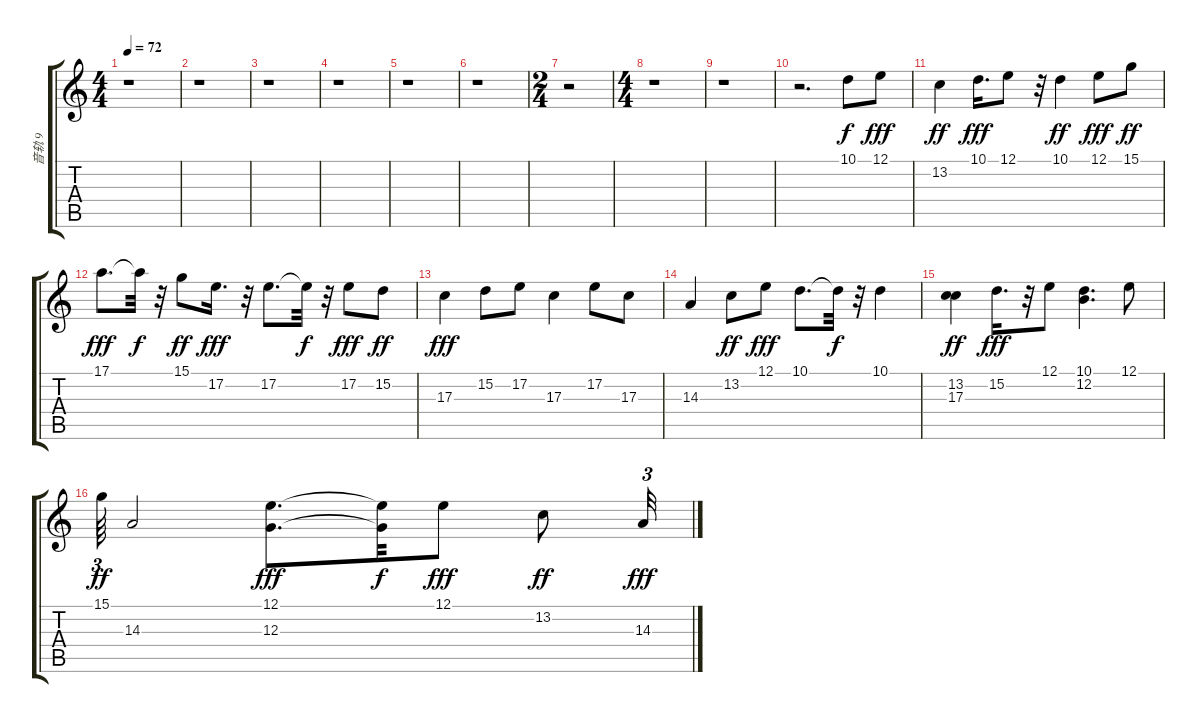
\track ("音轨 9" "音轨 9") {instrument choiraahs}
\staff {score tabs}
\tuning (E4 B3 G3 D3 A2 E2) {hide}
\ts (4 4)
\tempo 72
\clef g2
\ks c
r.1{dy fff} |
r.1 |
r.1 |
r.1 |
r.1 |
r.1 |
\ts (2 4)
r.2 |
\ts (4 4)
r.1 |
r.1 |
r.2{d} 10.1.8{dy f} 12.1.8{dy fff} |
13.2.4{dy ff} 10.1.16{d dy fff} 12.1.8 r.32 10.1.4{dy ff} 12.1.8{dy fff} 15.1.8{dy ff} |
17.1.8{d dy fff} 17.1{t}.32{dy f} r.32 15.1.8{dy ff} 17.2.16{d dy fff} r.32 17.2.8{d} 17.2{t}.32{dy f} r.32 17.2.8{dy fff} 15.2.8{dy ff} |
17.3.4{dy fff} 15.2.8 17.2.8 17.3.4 17.2.8 17.3.8 |
14.3.4 13.2.8{dy ff} 12.1.8{dy fff} 10.1.8{d} 10.1{t}.32{dy f} r.32 10.1.4 |
(13.2 17.3).4{dy ff} 15.2.16{d dy fff} r.32 12.1.8 (10.1 12.2).4{d} 12.1.8 |
15.1.64{tu (3 2) dy ff} 14.3.2 (12.1 12.3).8{d dy fff} (12.1{t} 12.3{t}).32{dy f} 12.1.8{dy fff} 13.2.8{dy ff} 14.3.32{tu (3 2) dy fff}
